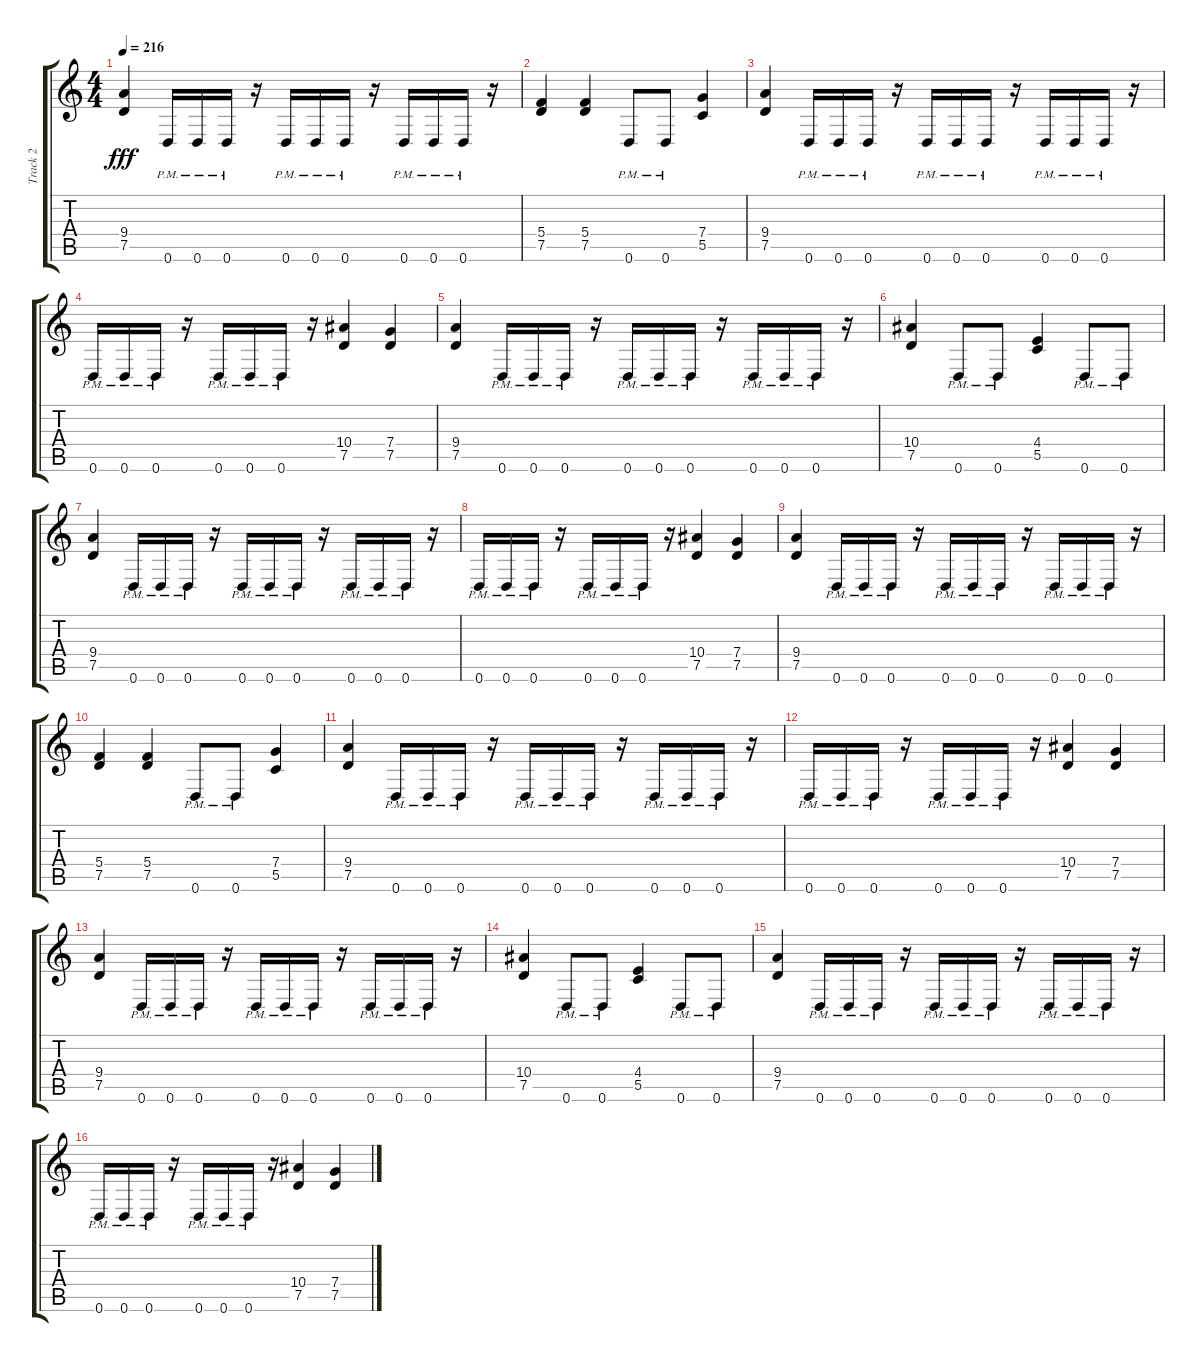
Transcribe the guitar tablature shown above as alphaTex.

\track ("Track 2" "Track 2") {instrument distortionguitar}
\staff {score tabs}
\tuning (D4 A3 F3 C3 G2 D2) {hide}
\ts (4 4)
\tempo 216
\clef g2
\ks c
(9.4 7.5).4{dy fff} 0.6{pm}.16 0.6{pm}.16 0.6{pm}.16 r.16 0.6{pm}.16 0.6{pm}.16 0.6{pm}.16 r.16 0.6{pm}.16 0.6{pm}.16 0.6{pm}.16 r.16 |
(5.4 7.5).4 (5.4 7.5).4 0.6{pm}.8 0.6{pm}.8 (7.4 5.5).4 |
(9.4 7.5).4 0.6{pm}.16 0.6{pm}.16 0.6{pm}.16 r.16 0.6{pm}.16 0.6{pm}.16 0.6{pm}.16 r.16 0.6{pm}.16 0.6{pm}.16 0.6{pm}.16 r.16 |
0.6{pm}.16 0.6{pm}.16 0.6{pm}.16 r.16 0.6{pm}.16 0.6{pm}.16 0.6{pm}.16 r.16 (10.4 7.5).4 (7.4 7.5).4 |
(9.4 7.5).4 0.6{pm}.16 0.6{pm}.16 0.6{pm}.16 r.16 0.6{pm}.16 0.6{pm}.16 0.6{pm}.16 r.16 0.6{pm}.16 0.6{pm}.16 0.6{pm}.16 r.16 |
(10.4 7.5).4 0.6{pm}.8 0.6{pm}.8 (4.4 5.5).4 0.6{pm}.8 0.6{pm}.8 |
(9.4 7.5).4 0.6{pm}.16 0.6{pm}.16 0.6{pm}.16 r.16 0.6{pm}.16 0.6{pm}.16 0.6{pm}.16 r.16 0.6{pm}.16 0.6{pm}.16 0.6{pm}.16 r.16 |
0.6{pm}.16 0.6{pm}.16 0.6{pm}.16 r.16 0.6{pm}.16 0.6{pm}.16 0.6{pm}.16 r.16 (10.4 7.5).4 (7.4 7.5).4 |
(9.4 7.5).4 0.6{pm}.16 0.6{pm}.16 0.6{pm}.16 r.16 0.6{pm}.16 0.6{pm}.16 0.6{pm}.16 r.16 0.6{pm}.16 0.6{pm}.16 0.6{pm}.16 r.16 |
(5.4 7.5).4 (5.4 7.5).4 0.6{pm}.8 0.6{pm}.8 (7.4 5.5).4 |
(9.4 7.5).4 0.6{pm}.16 0.6{pm}.16 0.6{pm}.16 r.16 0.6{pm}.16 0.6{pm}.16 0.6{pm}.16 r.16 0.6{pm}.16 0.6{pm}.16 0.6{pm}.16 r.16 |
0.6{pm}.16 0.6{pm}.16 0.6{pm}.16 r.16 0.6{pm}.16 0.6{pm}.16 0.6{pm}.16 r.16 (10.4 7.5).4 (7.4 7.5).4 |
(9.4 7.5).4 0.6{pm}.16 0.6{pm}.16 0.6{pm}.16 r.16 0.6{pm}.16 0.6{pm}.16 0.6{pm}.16 r.16 0.6{pm}.16 0.6{pm}.16 0.6{pm}.16 r.16 |
(10.4 7.5).4 0.6{pm}.8 0.6{pm}.8 (4.4 5.5).4 0.6{pm}.8 0.6{pm}.8 |
(9.4 7.5).4 0.6{pm}.16 0.6{pm}.16 0.6{pm}.16 r.16 0.6{pm}.16 0.6{pm}.16 0.6{pm}.16 r.16 0.6{pm}.16 0.6{pm}.16 0.6{pm}.16 r.16 |
0.6{pm}.16 0.6{pm}.16 0.6{pm}.16 r.16 0.6{pm}.16 0.6{pm}.16 0.6{pm}.16 r.16 (10.4 7.5).4 (7.4 7.5).4
